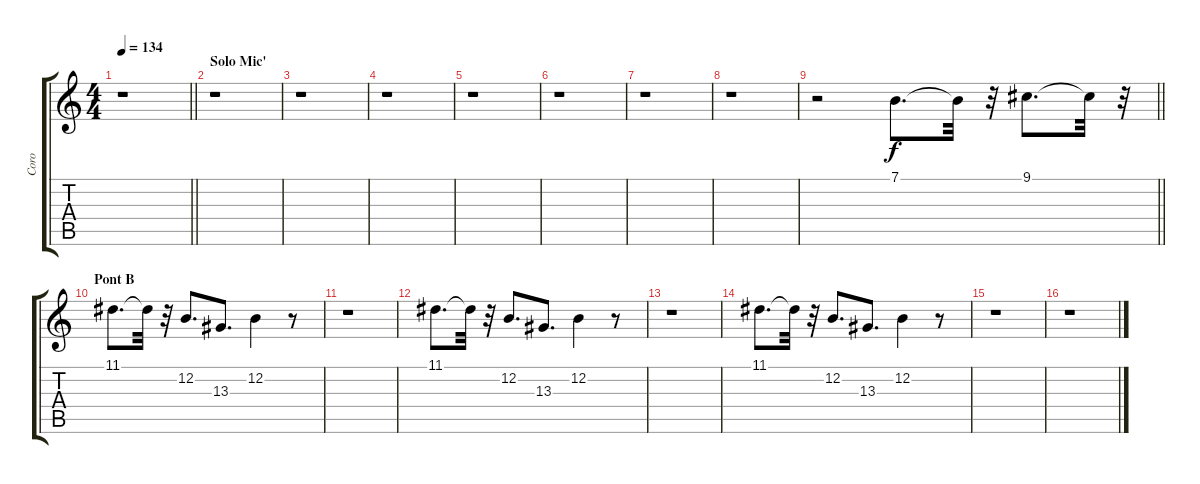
\track ("Coro" "Coro") {mute instrument brasssection}
\staff {score tabs}
\tuning (E4 B3 G3 D3 A2 E2) {hide}
\ts (4 4)
\tempo 134
\clef g2
\barLineRight lightlight
\ks c
r.1{dy mf} |
\section ("" "Solo Mic'")
r.1 |
r.1 |
r.1 |
r.1 |
r.1 |
r.1 |
r.1 |
\barLineRight lightlight
r.2 7.1.8{d dy f} 7.1{t}.32 r.32 9.1.8{d} 9.1{t}.32 r.32 |
\section ("" "Pont B")
11.1.8{d} 11.1{t}.32 r.32 12.2.8{d} 13.3.8{d} 12.2.4 r.8 |
r.1 |
11.1.8{d} 11.1{t}.32 r.32 12.2.8{d} 13.3.8{d} 12.2.4 r.8 |
r.1 |
11.1.8{d} 11.1{t}.32 r.32 12.2.8{d} 13.3.8{d} 12.2.4 r.8 |
r.1 |
r.1
